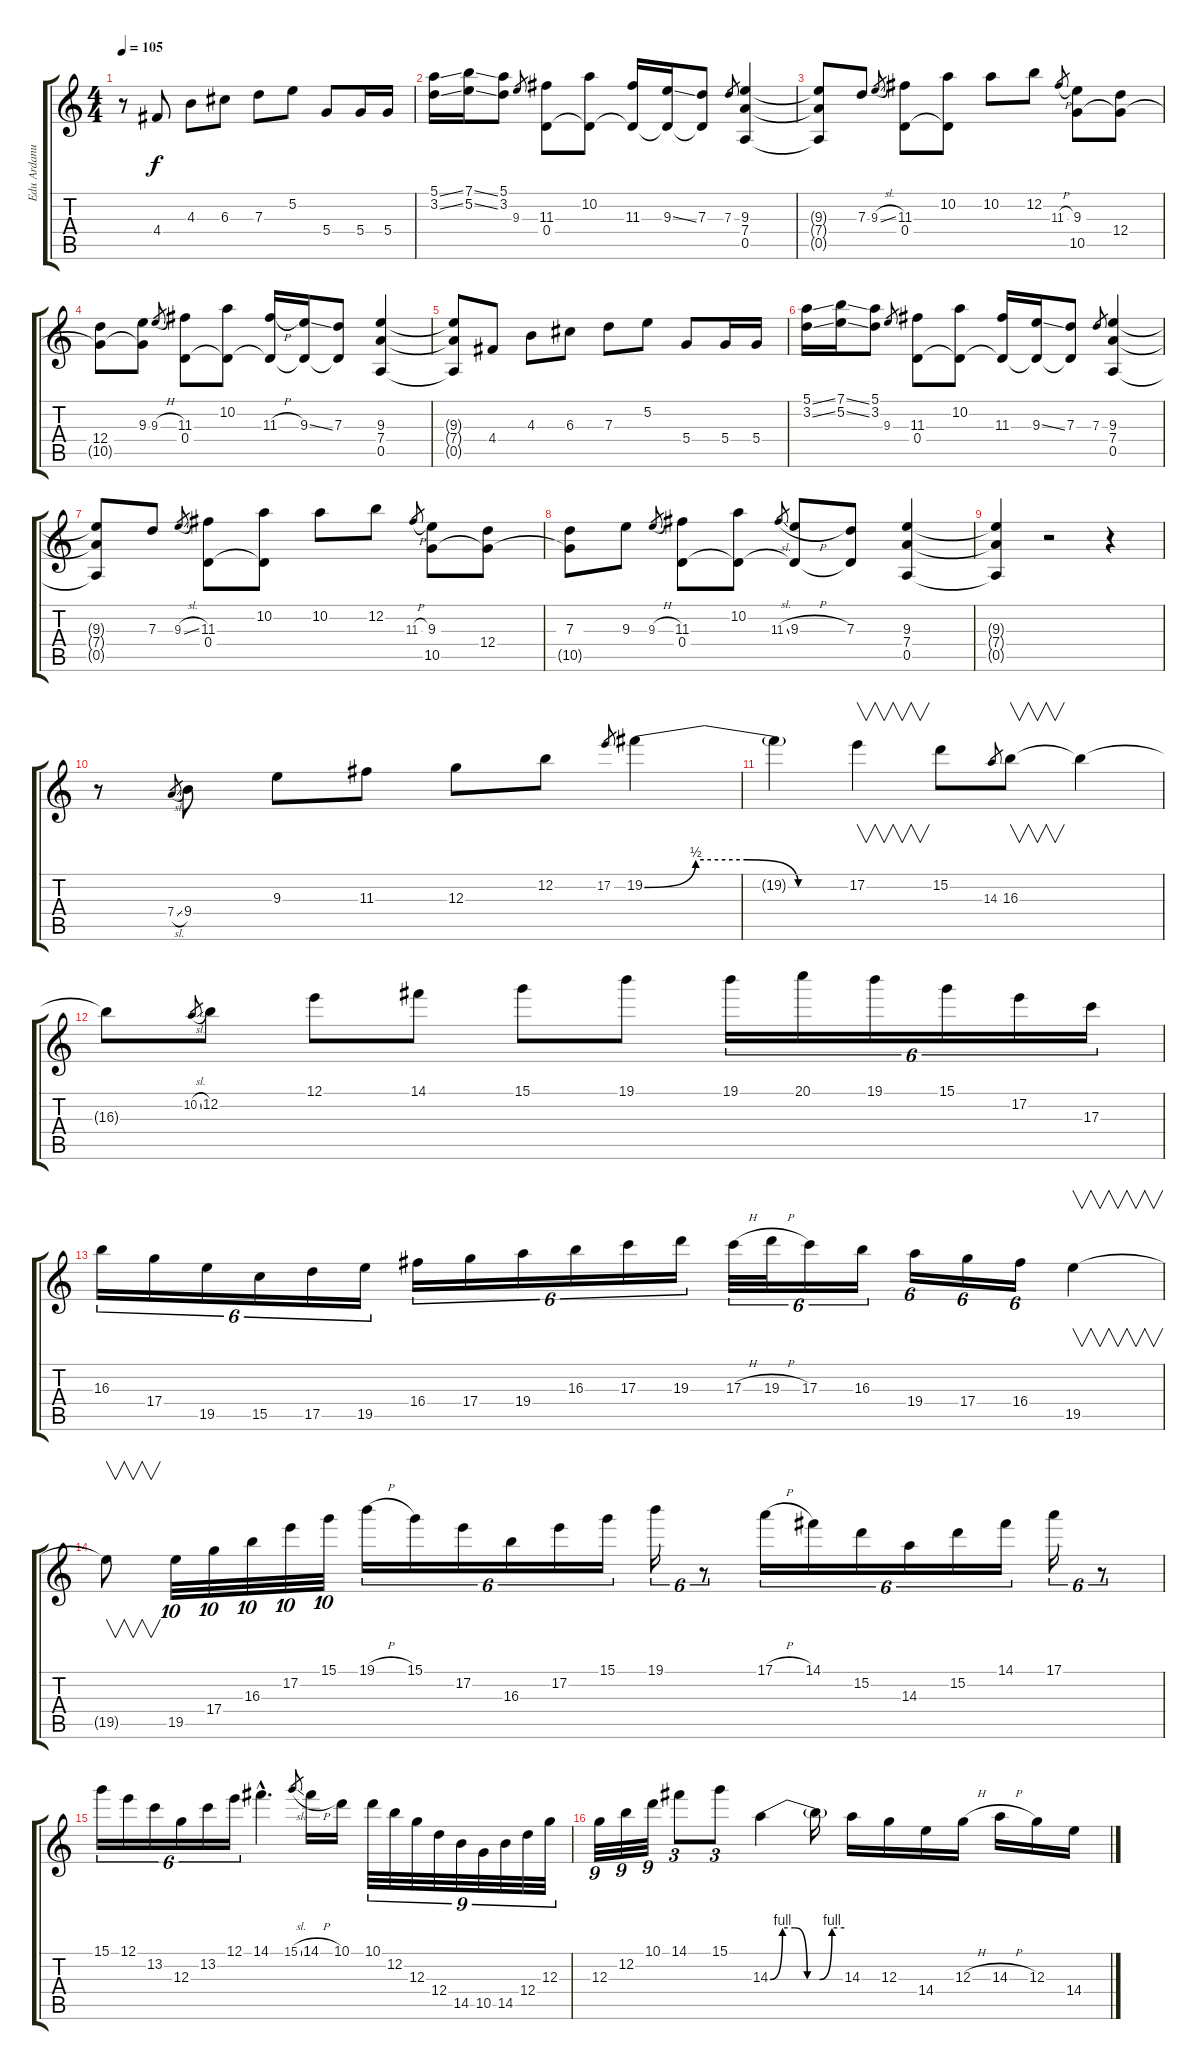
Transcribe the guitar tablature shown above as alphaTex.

\track ("Edu Ardanuy" "Edu Ardanu") {instrument overdrivenguitar}
\staff {score tabs}
\tuning (E4 B3 G3 D3 A2 E2) {hide}
\ts (4 4)
\tempo 105
\clef g2
\ks c
r.8{dy f instrument overdrivenguitar} 4.4.8 4.3.8 6.3.8 7.3.8 5.2.8 5.4.8 5.4.16 5.4.16 |
(5.1{ss} 3.2{ss}).16 (7.1{ss} 5.2{ss}).16 (5.1 3.2).8 9.3.8{gr} (11.3 0.4).8 (10.2 0.4{t}).8 (11.3 0.4{t}).16 (9.3{ss} 0.4{t}).16 (7.3 0.4{t}).8 7.3.8{gr} (9.3 7.4 0.5).4 |
(9.3{t} 7.4{t} 0.5{t}).8 7.3.8 9.3{sl}.8{gr} (11.3 0.4).8 (10.2 0.4{t}).8 10.2.8 12.2.8 11.3{h}.8{gr} (9.3 10.5).8 (12.4 10.5{t}).8 |
(12.4 10.5{t}).8 (9.3 10.5{t}).8 9.3{h}.8{gr} (11.3 0.4).8 (10.2 0.4{t}).8 (11.3{h} 0.4{t}).16 (9.3{ss} 0.4{t}).16 (7.3 0.4{t}).8 (9.3 7.4 0.5).4 |
(9.3{t} 7.4{t} 0.5{t}).8 4.4.8 4.3.8 6.3.8 7.3.8 5.2.8 5.4.8 5.4.16 5.4.16 |
(5.1{ss} 3.2{ss}).16 (7.1{ss} 5.2{ss}).16 (5.1 3.2).8 9.3.8{gr} (11.3 0.4).8 (10.2 0.4{t}).8 (11.3 0.4{t}).16 (9.3{ss} 0.4{t}).16 (7.3 0.4{t}).8 7.3.8{gr} (9.3 7.4 0.5).4 |
(9.3{t} 7.4{t} 0.5{t}).8 7.3.8 9.3{sl}.8{gr} (11.3 0.4).8 (10.2 0.4{t}).8 10.2.8 12.2.8 11.3{h}.8{gr} (9.3 10.5).8 (12.4 10.5{t}).8 |
(7.3 10.5{t}).8 9.3.8 9.3{h}.8{gr} (11.3 0.4).8 (10.2 0.4{t}).8 11.3{sl}.8{gr} (9.3{h} 0.4{t}).8 (7.3 0.4{t}).8 (9.3 7.4 0.5).4 |
(9.3{t} 7.4{t} 0.5{t}).4 r.2 r.4 |
r.8 7.4{sl}.8{gr} 9.4.8 9.3.8 11.3.8 12.3.8 12.2.8 17.2.8{gr} 19.2{be (custom 0 0 15 2 30 2 45 0 60 0)}.4 |
19.2{t}.4 17.2.4{v} 15.2.8 14.3.8{gr} 16.3.8{v} 16.3{t}.4 |
16.3{t}.8 10.2{sl}.8{gr} 12.2.8 12.1.8 14.1.8 15.1.8 19.1.8 19.1.16{tu (6 4)} 20.1.16{tu (6 4)} 19.1.16{tu (6 4)} 15.1.16{tu (6 4)} 17.2.16{tu (6 4)} 17.3.16{tu (6 4)} |
16.3.16{tu (6 4)} 17.4.16{tu (6 4)} 19.5.16{tu (6 4)} 15.5.16{tu (6 4)} 17.5.16{tu (6 4)} 19.5.16{tu (6 4)} 16.4.16{tu (6 4)} 17.4.16{tu (6 4)} 19.4.16{tu (6 4)} 16.3.16{tu (6 4)} 17.3.16{tu (6 4)} 19.3.16{tu (6 4)} 17.3{h}.32{tu (6 4)} 19.3{h}.32{tu (6 4)} 17.3.16{tu (6 4)} 16.3.16{tu (6 4)} 19.4.16{tu (6 4)} 17.4.16{tu (6 4)} 16.4.16{tu (6 4)} 19.5.4{v} |
19.5{t}.8{v} 19.5.32{tu (10 8)} 17.4.32{tu (10 8)} 16.3.32{tu (10 8)} 17.2.32{tu (10 8)} 15.1.32{tu (10 8)} 19.1{h}.16{tu (6 4)} 15.1.16{tu (6 4)} 17.2.16{tu (6 4)} 16.3.16{tu (6 4)} 17.2.16{tu (6 4)} 15.1.16{tu (6 4)} 19.1.16{tu (6 4)} r.8{tu (6 4)} 17.1{h}.16{tu (6 4)} 14.1.16{tu (6 4)} 15.2.16{tu (6 4)} 14.3.16{tu (6 4)} 15.2.16{tu (6 4)} 14.1.16{tu (6 4)} 17.1.16{tu (6 4)} r.8{tu (6 4)} |
15.1.16{tu (6 4)} 12.1.16{tu (6 4)} 13.2.16{tu (6 4)} 12.3.16{tu (6 4)} 13.2.16{tu (6 4)} 12.1.16{tu (6 4)} 14.1{hac}.4{d} 15.1{sl}.8{gr} 14.1{h}.16 10.1.16 10.1.32{tu (9 8)} 12.2.32{tu (9 8)} 12.3.32{tu (9 8)} 12.4.32{tu (9 8)} 14.5.32{tu (9 8)} 10.5.32{tu (9 8)} 14.5.32{tu (9 8)} 12.4.32{tu (9 8)} 12.3.32{tu (9 8)} |
12.3.32{tu (9 8)} 12.2.32{tu (9 8)} 10.1.32{tu (9 8)} 14.1.8{tu (3 2)} 15.1.8{tu (3 2)} 14.3{be (custom 0 0 10 4 20 4 30 0 40 0 50 4 60 4)}.4 14.3{t}.16 14.3.16 12.3.16 14.4.16 12.3{h}.16 14.3{h}.16 12.3.16 14.4.16
